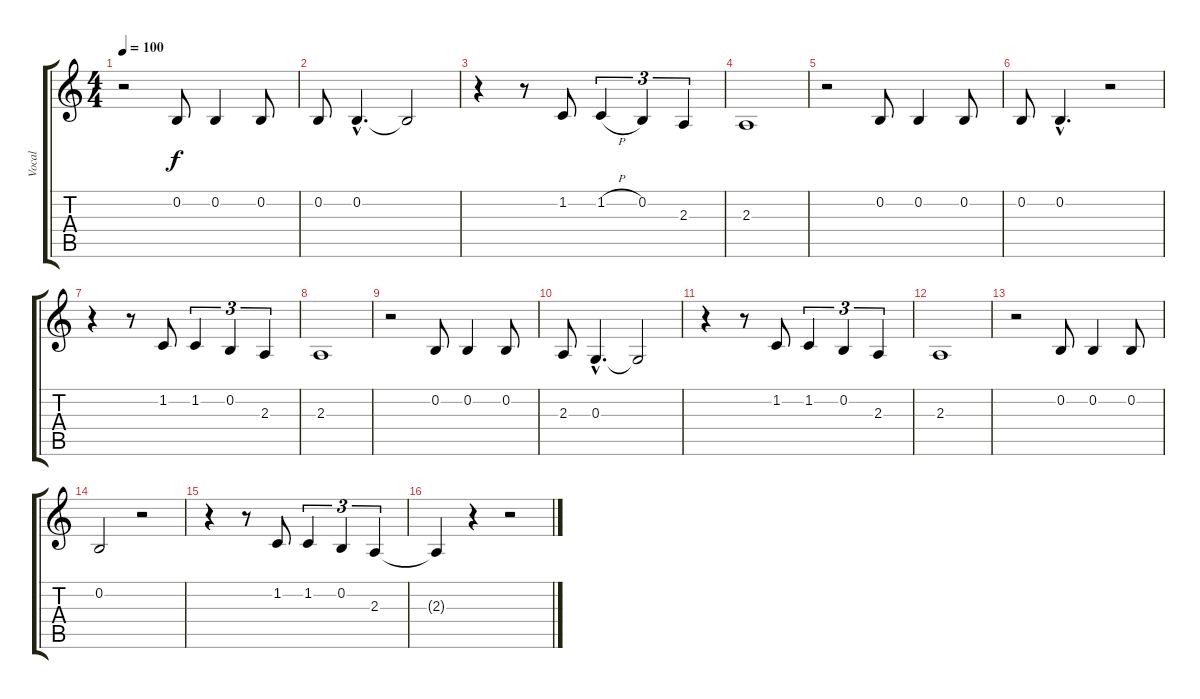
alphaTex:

\track ("Vocal" "Vocal") {instrument tenorsax}
\staff {score tabs}
\tuning (E4 B3 G3 D3 A2 E2) {hide}
\ts (4 4)
\tempo 100
\clef g2
\ks c
r.2{dy f} 0.2.8 0.2.4 0.2.8 |
0.2.8 0.2{hac}.4{d} 0.2{t}.2 |
r.4 r.8 1.2.8 1.2{h}.4{tu (3 2)} 0.2.4{tu (3 2)} 2.3.4{tu (3 2)} |
2.3.1 |
r.2 0.2.8 0.2.4 0.2.8 |
0.2.8 0.2{hac}.4{d} r.2 |
r.4 r.8 1.2.8 1.2.4{tu (3 2)} 0.2.4{tu (3 2)} 2.3.4{tu (3 2)} |
2.3.1 |
r.2 0.2.8 0.2.4 0.2.8 |
2.3.8 0.3{hac}.4{d} 0.3{t}.2 |
r.4 r.8 1.2.8 1.2.4{tu (3 2)} 0.2.4{tu (3 2)} 2.3.4{tu (3 2)} |
2.3.1 |
r.2 0.2.8 0.2.4 0.2.8 |
0.2.2 r.2 |
r.4 r.8 1.2.8 1.2.4{tu (3 2)} 0.2.4{tu (3 2)} 2.3.4{tu (3 2)} |
2.3{t}.4 r.4 r.2
